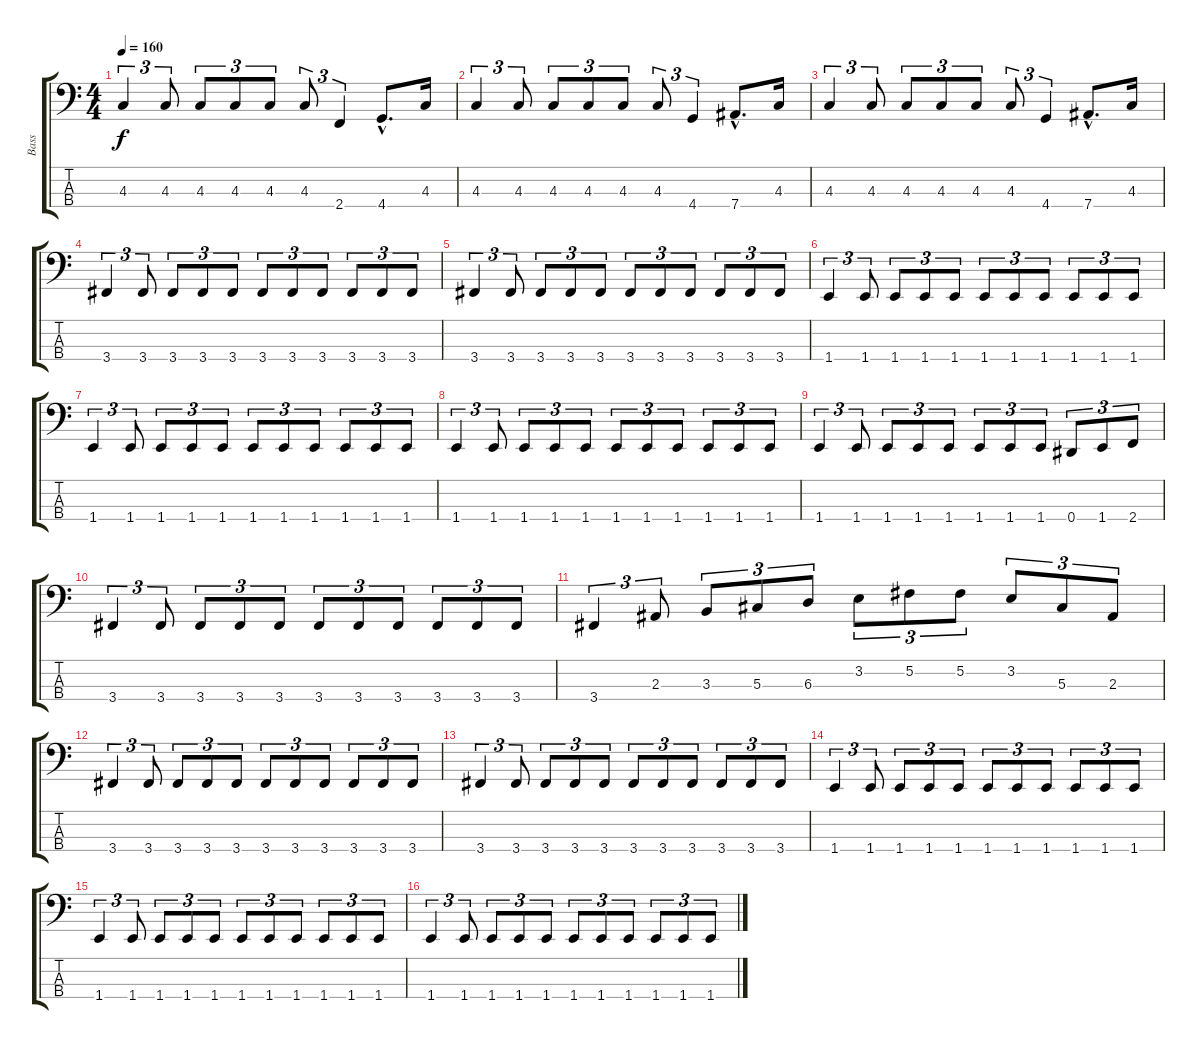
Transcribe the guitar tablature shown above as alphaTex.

\track ("Bass" "Bass") {instrument electricbasspick}
\staff {score tabs}
\tuning (Gb2 Db2 Ab1 Eb1) {hide}
\ts (4 4)
\tempo 160
\clef f4
\ks c
4.3.4{tu (3 2) dy f} 4.3.8{tu (3 2)} 4.3.8{tu (3 2)} 4.3.8{tu (3 2)} 4.3.8{tu (3 2)} 4.3.8{tu (3 2)} 2.4.4{tu (3 2)} 4.4{hac}.8{d} 4.3.16 |
4.3.4{tu (3 2)} 4.3.8{tu (3 2)} 4.3.8{tu (3 2)} 4.3.8{tu (3 2)} 4.3.8{tu (3 2)} 4.3.8{tu (3 2)} 4.4.4{tu (3 2)} 7.4{hac}.8{d} 4.3.16 |
4.3.4{tu (3 2)} 4.3.8{tu (3 2)} 4.3.8{tu (3 2)} 4.3.8{tu (3 2)} 4.3.8{tu (3 2)} 4.3.8{tu (3 2)} 4.4.4{tu (3 2)} 7.4{hac}.8{d} 4.3.16 |
3.4.4{tu (3 2)} 3.4.8{tu (3 2)} 3.4.8{tu (3 2)} 3.4.8{tu (3 2)} 3.4.8{tu (3 2)} 3.4.8{tu (3 2)} 3.4.8{tu (3 2)} 3.4.8{tu (3 2)} 3.4.8{tu (3 2)} 3.4.8{tu (3 2)} 3.4.8{tu (3 2)} |
\section ("" "")
3.4.4{tu (3 2)} 3.4.8{tu (3 2)} 3.4.8{tu (3 2)} 3.4.8{tu (3 2)} 3.4.8{tu (3 2)} 3.4.8{tu (3 2)} 3.4.8{tu (3 2)} 3.4.8{tu (3 2)} 3.4.8{tu (3 2)} 3.4.8{tu (3 2)} 3.4.8{tu (3 2)} |
1.4.4{tu (3 2)} 1.4.8{tu (3 2)} 1.4.8{tu (3 2)} 1.4.8{tu (3 2)} 1.4.8{tu (3 2)} 1.4.8{tu (3 2)} 1.4.8{tu (3 2)} 1.4.8{tu (3 2)} 1.4.8{tu (3 2)} 1.4.8{tu (3 2)} 1.4.8{tu (3 2)} |
1.4.4{tu (3 2)} 1.4.8{tu (3 2)} 1.4.8{tu (3 2)} 1.4.8{tu (3 2)} 1.4.8{tu (3 2)} 1.4.8{tu (3 2)} 1.4.8{tu (3 2)} 1.4.8{tu (3 2)} 1.4.8{tu (3 2)} 1.4.8{tu (3 2)} 1.4.8{tu (3 2)} |
1.4.4{tu (3 2)} 1.4.8{tu (3 2)} 1.4.8{tu (3 2)} 1.4.8{tu (3 2)} 1.4.8{tu (3 2)} 1.4.8{tu (3 2)} 1.4.8{tu (3 2)} 1.4.8{tu (3 2)} 1.4.8{tu (3 2)} 1.4.8{tu (3 2)} 1.4.8{tu (3 2)} |
1.4.4{tu (3 2)} 1.4.8{tu (3 2)} 1.4.8{tu (3 2)} 1.4.8{tu (3 2)} 1.4.8{tu (3 2)} 1.4.8{tu (3 2)} 1.4.8{tu (3 2)} 1.4.8{tu (3 2)} 0.4.8{tu (3 2)} 1.4.8{tu (3 2)} 2.4.8{tu (3 2)} |
3.4.4{tu (3 2)} 3.4.8{tu (3 2)} 3.4.8{tu (3 2)} 3.4.8{tu (3 2)} 3.4.8{tu (3 2)} 3.4.8{tu (3 2)} 3.4.8{tu (3 2)} 3.4.8{tu (3 2)} 3.4.8{tu (3 2)} 3.4.8{tu (3 2)} 3.4.8{tu (3 2)} |
3.4.4{tu (3 2)} 2.3.8{tu (3 2)} 3.3.8{tu (3 2)} 5.3.8{tu (3 2)} 6.3.8{tu (3 2)} 3.2.8{tu (3 2)} 5.2.8{tu (3 2)} 5.2.8{tu (3 2)} 3.2.8{tu (3 2)} 5.3.8{tu (3 2)} 2.3.8{tu (3 2)} |
3.4.4{tu (3 2)} 3.4.8{tu (3 2)} 3.4.8{tu (3 2)} 3.4.8{tu (3 2)} 3.4.8{tu (3 2)} 3.4.8{tu (3 2)} 3.4.8{tu (3 2)} 3.4.8{tu (3 2)} 3.4.8{tu (3 2)} 3.4.8{tu (3 2)} 3.4.8{tu (3 2)} |
3.4.4{tu (3 2)} 3.4.8{tu (3 2)} 3.4.8{tu (3 2)} 3.4.8{tu (3 2)} 3.4.8{tu (3 2)} 3.4.8{tu (3 2)} 3.4.8{tu (3 2)} 3.4.8{tu (3 2)} 3.4.8{tu (3 2)} 3.4.8{tu (3 2)} 3.4.8{tu (3 2)} |
1.4.4{tu (3 2)} 1.4.8{tu (3 2)} 1.4.8{tu (3 2)} 1.4.8{tu (3 2)} 1.4.8{tu (3 2)} 1.4.8{tu (3 2)} 1.4.8{tu (3 2)} 1.4.8{tu (3 2)} 1.4.8{tu (3 2)} 1.4.8{tu (3 2)} 1.4.8{tu (3 2)} |
1.4.4{tu (3 2)} 1.4.8{tu (3 2)} 1.4.8{tu (3 2)} 1.4.8{tu (3 2)} 1.4.8{tu (3 2)} 1.4.8{tu (3 2)} 1.4.8{tu (3 2)} 1.4.8{tu (3 2)} 1.4.8{tu (3 2)} 1.4.8{tu (3 2)} 1.4.8{tu (3 2)} |
1.4.4{tu (3 2)} 1.4.8{tu (3 2)} 1.4.8{tu (3 2)} 1.4.8{tu (3 2)} 1.4.8{tu (3 2)} 1.4.8{tu (3 2)} 1.4.8{tu (3 2)} 1.4.8{tu (3 2)} 1.4.8{tu (3 2)} 1.4.8{tu (3 2)} 1.4.8{tu (3 2)}
